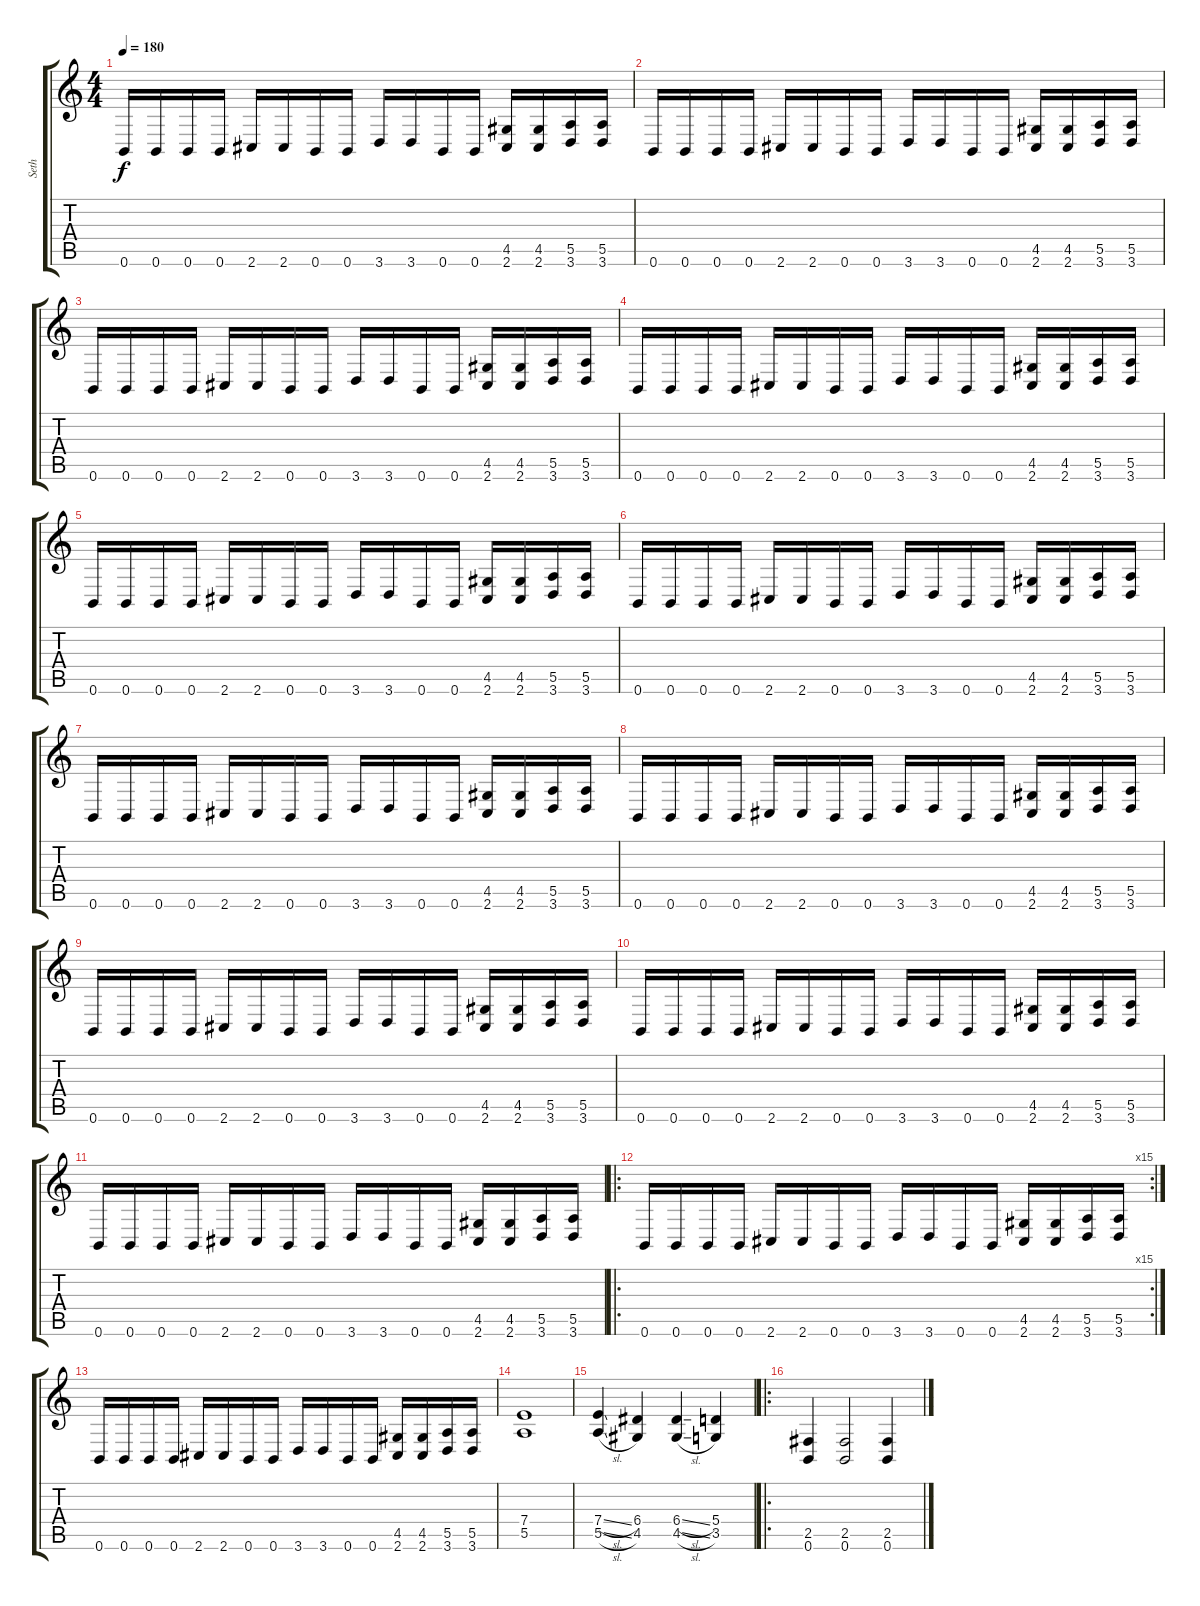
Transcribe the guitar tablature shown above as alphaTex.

\track ("Seth" "Seth") {instrument distortionguitar}
\staff {score tabs}
\tuning (B3 Gb3 D3 A2 E2 B1) {hide}
\ts (4 4)
\tempo 180
\clef g2
\ks c
0.6.16{dy f} 0.6.16 0.6.16 0.6.16 2.6.16 2.6.16 0.6.16 0.6.16 3.6.16 3.6.16 0.6.16 0.6.16 (4.5 2.6).16 (4.5 2.6).16 (5.5 3.6).16 (5.5 3.6).16 |
0.6.16 0.6.16 0.6.16 0.6.16 2.6.16 2.6.16 0.6.16 0.6.16 3.6.16 3.6.16 0.6.16 0.6.16 (4.5 2.6).16 (4.5 2.6).16 (5.5 3.6).16 (5.5 3.6).16 |
0.6.16 0.6.16 0.6.16 0.6.16 2.6.16 2.6.16 0.6.16 0.6.16 3.6.16 3.6.16 0.6.16 0.6.16 (4.5 2.6).16 (4.5 2.6).16 (5.5 3.6).16 (5.5 3.6).16 |
0.6.16 0.6.16 0.6.16 0.6.16 2.6.16 2.6.16 0.6.16 0.6.16 3.6.16 3.6.16 0.6.16 0.6.16 (4.5 2.6).16 (4.5 2.6).16 (5.5 3.6).16 (5.5 3.6).16 |
0.6.16 0.6.16 0.6.16 0.6.16 2.6.16 2.6.16 0.6.16 0.6.16 3.6.16 3.6.16 0.6.16 0.6.16 (4.5 2.6).16 (4.5 2.6).16 (5.5 3.6).16 (5.5 3.6).16 |
0.6.16 0.6.16 0.6.16 0.6.16 2.6.16 2.6.16 0.6.16 0.6.16 3.6.16 3.6.16 0.6.16 0.6.16 (4.5 2.6).16 (4.5 2.6).16 (5.5 3.6).16 (5.5 3.6).16 |
0.6.16 0.6.16 0.6.16 0.6.16 2.6.16 2.6.16 0.6.16 0.6.16 3.6.16 3.6.16 0.6.16 0.6.16 (4.5 2.6).16 (4.5 2.6).16 (5.5 3.6).16 (5.5 3.6).16 |
0.6.16 0.6.16 0.6.16 0.6.16 2.6.16 2.6.16 0.6.16 0.6.16 3.6.16 3.6.16 0.6.16 0.6.16 (4.5 2.6).16 (4.5 2.6).16 (5.5 3.6).16 (5.5 3.6).16 |
0.6.16 0.6.16 0.6.16 0.6.16 2.6.16 2.6.16 0.6.16 0.6.16 3.6.16 3.6.16 0.6.16 0.6.16 (4.5 2.6).16 (4.5 2.6).16 (5.5 3.6).16 (5.5 3.6).16 |
0.6.16 0.6.16 0.6.16 0.6.16 2.6.16 2.6.16 0.6.16 0.6.16 3.6.16 3.6.16 0.6.16 0.6.16 (4.5 2.6).16 (4.5 2.6).16 (5.5 3.6).16 (5.5 3.6).16 |
0.6.16 0.6.16 0.6.16 0.6.16 2.6.16 2.6.16 0.6.16 0.6.16 3.6.16 3.6.16 0.6.16 0.6.16 (4.5 2.6).16 (4.5 2.6).16 (5.5 3.6).16 (5.5 3.6).16 |
\ro
\rc 15
0.6.16 0.6.16 0.6.16 0.6.16 2.6.16 2.6.16 0.6.16 0.6.16 3.6.16 3.6.16 0.6.16 0.6.16 (4.5 2.6).16 (4.5 2.6).16 (5.5 3.6).16 (5.5 3.6).16 |
0.6.16 0.6.16 0.6.16 0.6.16 2.6.16 2.6.16 0.6.16 0.6.16 3.6.16 3.6.16 0.6.16 0.6.16 (4.5 2.6).16 (4.5 2.6).16 (5.5 3.6).16 (5.5 3.6).16 |
(7.4 5.5).1 |
(7.4{sl} 5.5{sl}).4 (6.4 4.5).4 (6.4{sl} 4.5{sl}).4 (5.4 3.5).4 |
\ro
(2.5 0.6).4 (2.5 0.6).2 (2.5 0.6).4
